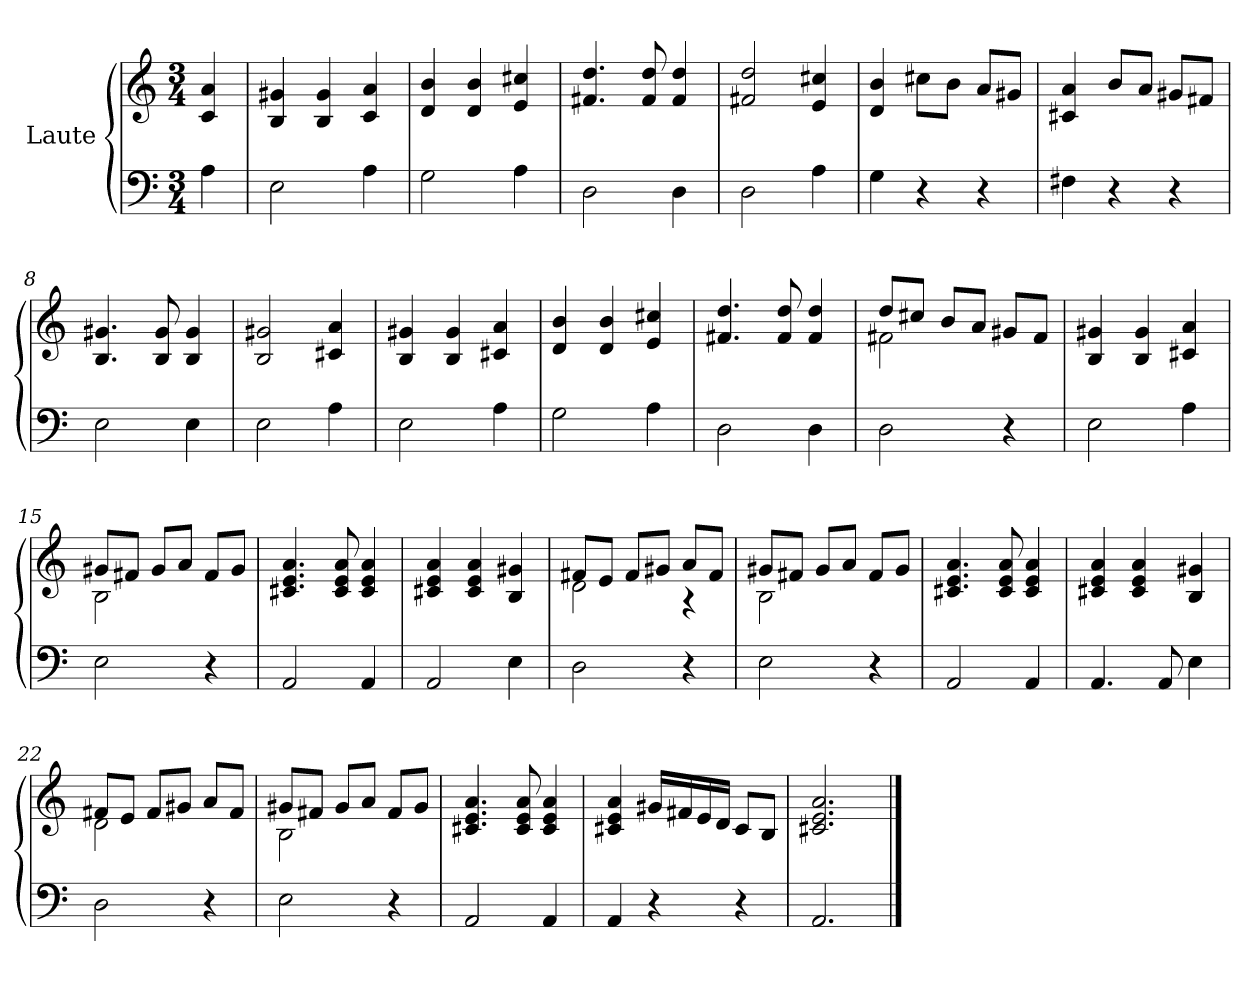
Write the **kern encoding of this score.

**kern	**kern
*part1	*part1
*staff2	*staff1
*I"Laute	*
*clefF4	*clefG2
*k[]	*k[]
*M3/4	*M3/4
=1	=1
4A\	4c/ 4a/
=2	=2
2E\	4B/ 4g#X/
.	4B/ 4g#/
4A\	4c/ 4a/
=3	=3
2G\	4d/ 4b/
.	4d/ 4b/
4A\	4e/ 4cc#X/
=4	=4
2D\	4.f#X/ 4.dd/
.	8f#/ 8dd/
4D\	4f#/ 4dd/
=5	=5
2D\	2f#X/ 2dd/
4A\	4e/ 4cc#X/
=6	=6
4G\	4d/ 4b/
4r	8cc#X\L
.	8b\J
4r	8a/L
.	8g#X/J
!!LO:LB:g=z
=7	=7
4F#X\	4c#X/ 4a/
4r	8b/L
.	8a/J
4r	8g#X/L
.	8f#X/J
=8	=8
2E\	4.B/ 4.g#X/
.	8B/ 8g#/
4E\	4B/ 4g#/
=9	=9
2E\	2B/ 2g#X/
4A\	4c#X/ 4a/
=10	=10
2E\	4B/ 4g#X/
.	4B/ 4g#/
4A\	4c#X/ 4a/
=11	=11
2G\	4d/ 4b/
.	4d/ 4b/
4A\	4e/ 4cc#X/
=12	=12
2D\	4.f#X/ 4.dd/
.	8f#/ 8dd/
4D\	4f#/ 4dd/
!!LO:LB:g=z
=13	=13
*	*^
2D\	8dd/L	2f#X\
.	8cc#X/J	.
.	8b/L	.
.	8a/J	.
4r	8g#X/L	4ryy
.	8f#/J	.
*	*v	*v
=14	=14
2E\	4B/ 4g#X/
.	4B/ 4g#/
4A\	4c#X/ 4a/
=15	=15
*	*^
2E\	8g#X/L	2B\
.	8f#X/J	.
.	8g#/L	.
.	8a/J	.
4r	8f#/L	4ryy
.	8g#/J	.
*	*v	*v
=16	=16
2AA/	4.c#X/ 4.e/ 4.a/
.	8c#/ 8e/ 8a/
4AA/	4c#/ 4e/ 4a/
=17	=17
2AA/	4c#X/ 4e/ 4a/
.	4c#/ 4e/ 4a/
4E\	4B/ 4g#X/
!!LO:LB:g=z
=18	=18
*	*^
2D\	8f#X/L	2d\
.	8e/J	.
.	8f#/L	.
.	8g#X/J	.
4r	8a/L	4r
.	8f#/J	.
=19	=19	=19
2E\	8g#X/L	2B\
.	8f#X/J	.
.	8g#/L	.
.	8a/J	.
4r	8f#/L	4ryy
.	8g#/J	.
*	*v	*v
=20	=20
2AA/	4.c#X/ 4.e/ 4.a/
.	8c#/ 8e/ 8a/
4AA/	4c#/ 4e/ 4a/
=21	=21
4.AA/	4c#X/ 4e/ 4a/
.	4c#/ 4e/ 4a/
8AA/	.
4E\	4B/ 4g#X/
=22	=22
*	*^
2D\	8f#X/L	2d\
.	8e/J	.
.	8f#/L	.
.	8g#X/J	.
4r	8a/L	4ryy
.	8f#/J	.
!!LO:LB:g=z	!!
=23	=23	=23
2E\	8g#X/L	2B\
.	8f#X/J	.
.	8g#/L	.
.	8a/J	.
4r	8f#/L	4ryy
.	8g#/J	.
*	*v	*v
=24	=24
2AA/	4.c#X/ 4.e/ 4.a/
.	8c#/ 8e/ 8a/
4AA/	4c#/ 4e/ 4a/
=25	=25
4AA/	4c#X/ 4e/ 4a/
4r	16g#X/LL
.	16f#X/
.	16e/
.	16d/JJ
4r	8c#/L
.	8B/J
=26	=26
2.AA/	2.c#X/ 2.e/ 2.a/
==	==
*-	*-
